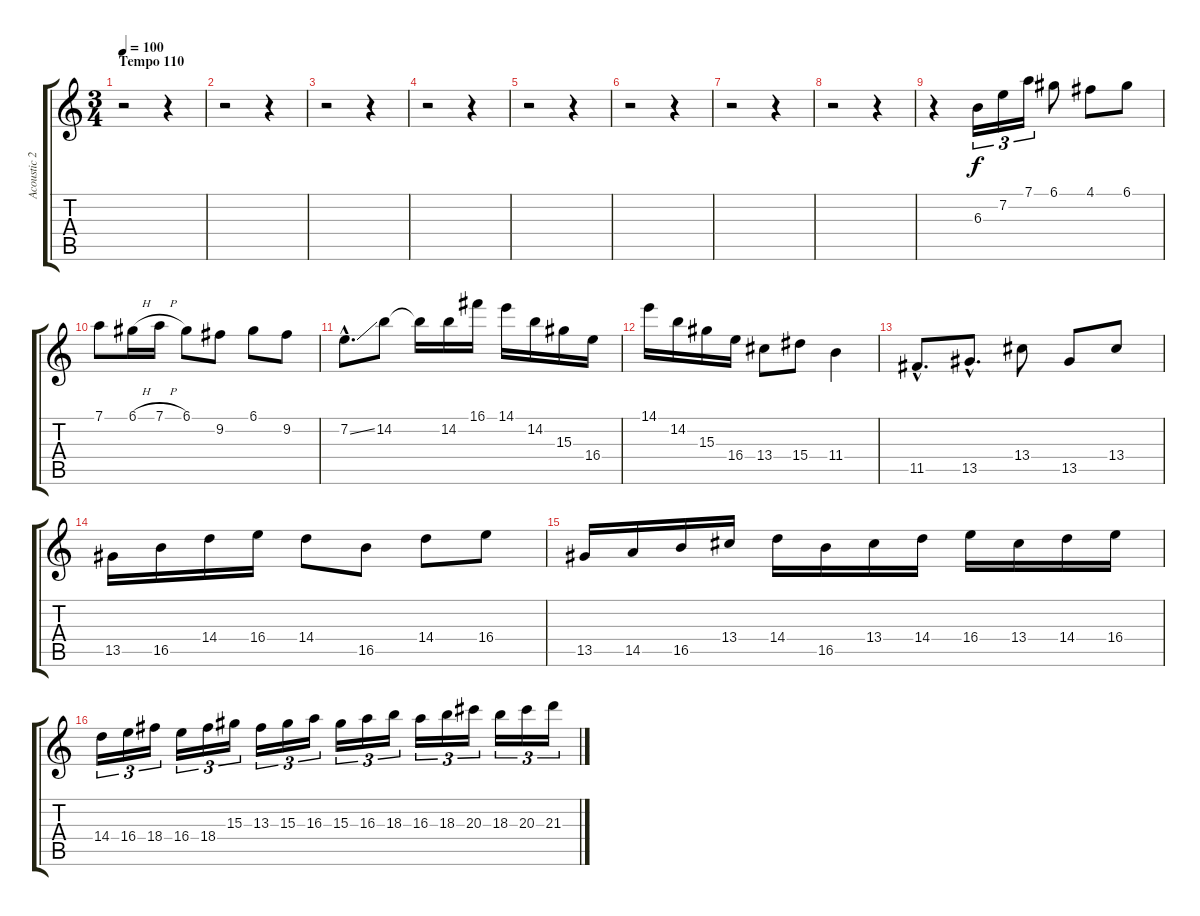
\track ("Acoustic 2" "Acoustic 2") {instrument acousticguitarsteel}
\staff {score tabs}
\tuning (D4 A3 F3 C3 G2 D2) {hide}
\ts (3 4)
\section ("" "Tempo 110")
\tempo 100
\clef g2
\ks c
r.2{dy f} r.4 |
r.2 r.4 |
r.2 r.4 |
r.2 r.4 |
r.2 r.4 |
r.2 r.4 |
r.2 r.4 |
r.2 r.4 |
r.4 6.3.16{tu (3 2)} 7.2.16{tu (3 2)} 7.1.16{tu (3 2)} 6.1.8 4.1.8 6.1.8 |
7.1.8 6.1{h}.16 7.1{h}.16 6.1.8 9.2.8 6.1.8 9.2.8 |
7.2{ss hac}.8{d} 14.2.8 14.2{t}.16 14.2.16 16.1.16 14.1.16 14.2.16 15.3.16 16.4.16 |
14.1.16 14.2.16 15.3.16 16.4.16 13.4.8 15.4.8 11.4.4 |
11.5{hac}.8{d} 13.5{hac}.8{d} 13.4.8 13.5.8 13.4.8 |
13.5.16 16.5.16 14.4.16 16.4.16 14.4.8 16.5.8 14.4.8 16.4.8 |
13.5.16 14.5.16 16.5.16 13.4.16 14.4.16 16.5.16 13.4.16 14.4.16 16.4.16 13.4.16 14.4.16 16.4.16 |
14.4.16{tu (3 2)} 16.4.16{tu (3 2)} 18.4.16{tu (3 2)} 16.4.16{tu (3 2)} 18.4.16{tu (3 2)} 15.3.16{tu (3 2)} 13.3.16{tu (3 2)} 15.3.16{tu (3 2)} 16.3.16{tu (3 2)} 15.3.16{tu (3 2)} 16.3.16{tu (3 2)} 18.3.16{tu (3 2)} 16.3.16{tu (3 2)} 18.3.16{tu (3 2)} 20.3.16{tu (3 2)} 18.3.16{tu (3 2)} 20.3.16{tu (3 2)} 21.3.16{tu (3 2)}
